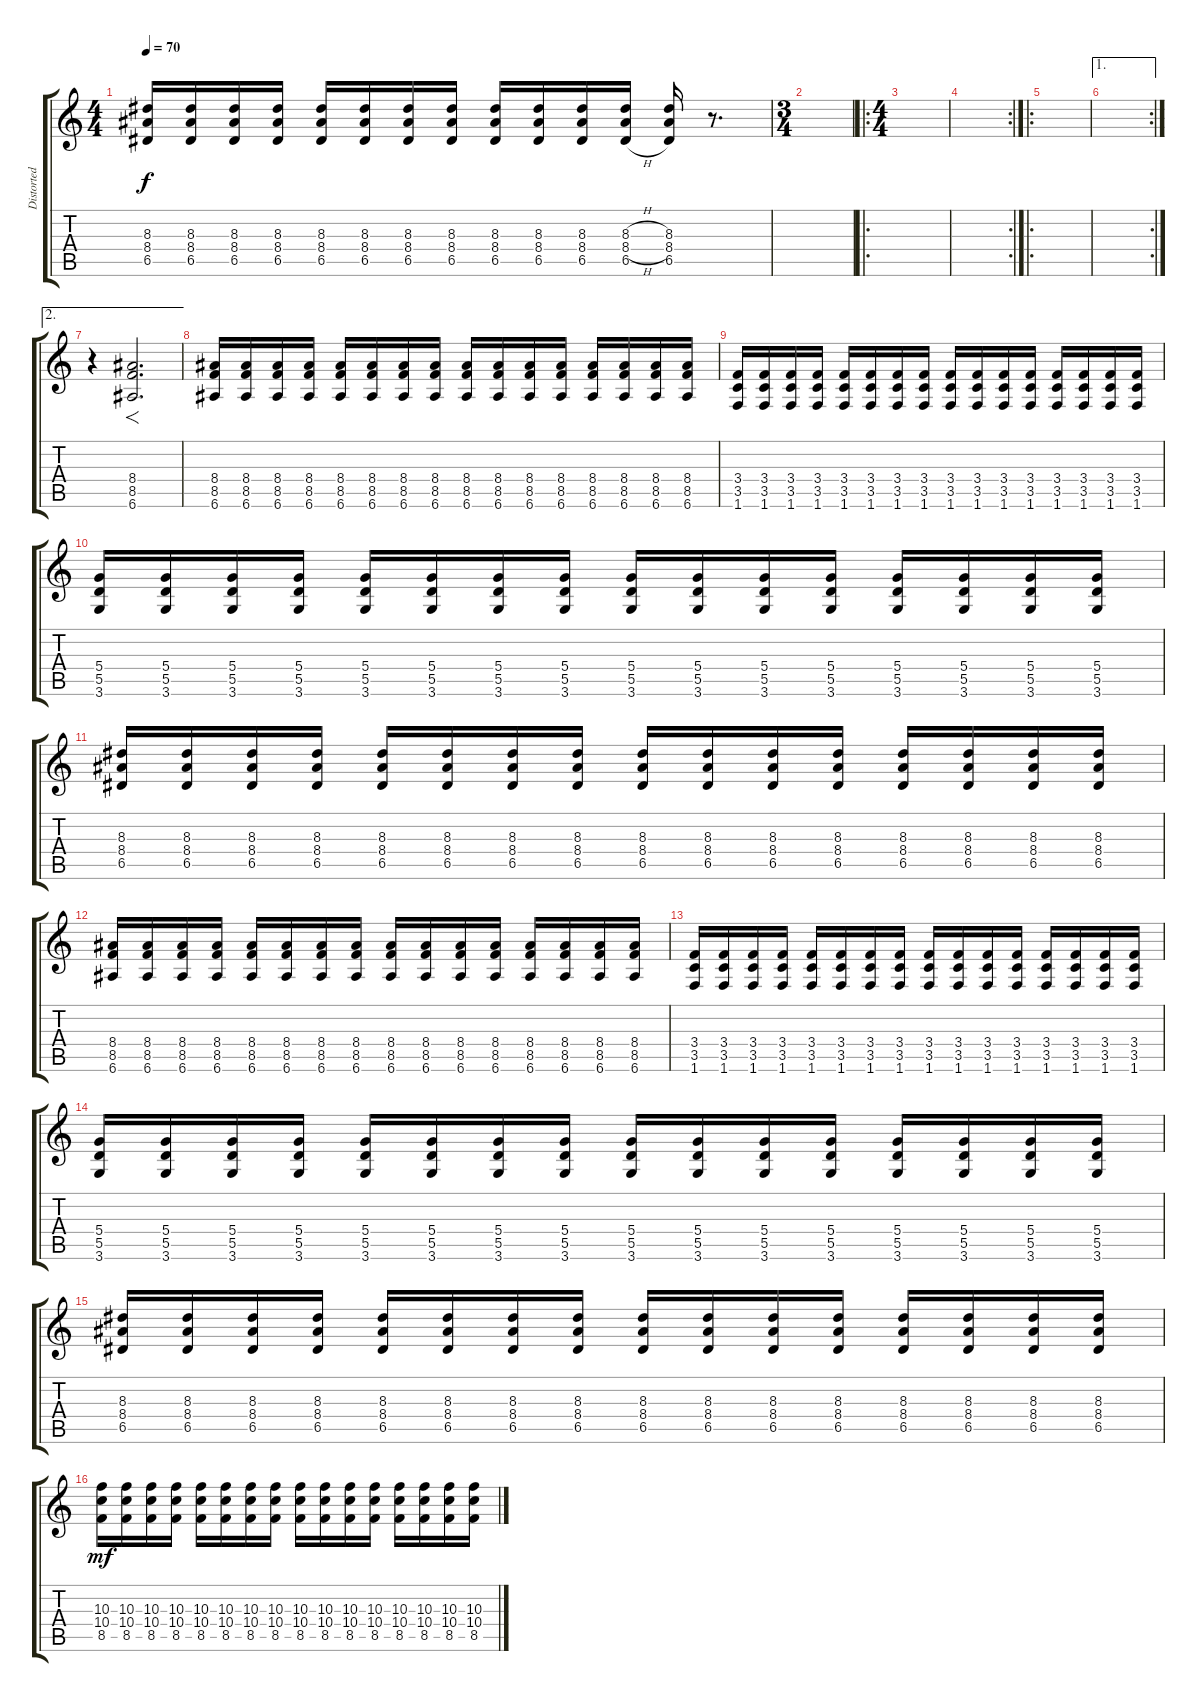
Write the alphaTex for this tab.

\track ("Distorted 1" "Distorted ") {instrument electricguitarclean}
\staff {score tabs}
\tuning (E4 B3 G3 D3 A2 E2) {hide}
\ts (4 4)
\tempo 70
\clef g2
\ks c
(8.3 8.4 6.5).16{dy f} (8.3 8.4 6.5).16 (8.3 8.4 6.5).16 (8.3 8.4 6.5).16 (8.3 8.4 6.5).16 (8.3 8.4 6.5).16 (8.3 8.4 6.5).16 (8.3 8.4 6.5).16 (8.3 8.4 6.5).16 (8.3 8.4 6.5).16 (8.3 8.4 6.5).16 (8.3{h} 8.4{h} 6.5{h}).16 (8.3 8.4 6.5).16 r.8{d} |
\ts (3 4)
|
\ro
\ts (4 4)
|
\rc 2
|
\ro
|
\ae 1
\rc 2
|
\ae 2
r.4 (8.4 8.5 6.6).2{f d} |
(8.4 8.5 6.6).16 (8.4 8.5 6.6).16 (8.4 8.5 6.6).16 (8.4 8.5 6.6).16 (8.4 8.5 6.6).16 (8.4 8.5 6.6).16 (8.4 8.5 6.6).16 (8.4 8.5 6.6).16 (8.4 8.5 6.6).16 (8.4 8.5 6.6).16 (8.4 8.5 6.6).16 (8.4 8.5 6.6).16 (8.4 8.5 6.6).16 (8.4 8.5 6.6).16 (8.4 8.5 6.6).16 (8.4 8.5 6.6).16 |
(3.4 3.5 1.6).16 (3.4 3.5 1.6).16 (3.4 3.5 1.6).16 (3.4 3.5 1.6).16 (3.4 3.5 1.6).16 (3.4 3.5 1.6).16 (3.4 3.5 1.6).16 (3.4 3.5 1.6).16 (3.4 3.5 1.6).16 (3.4 3.5 1.6).16 (3.4 3.5 1.6).16 (3.4 3.5 1.6).16 (3.4 3.5 1.6).16 (3.4 3.5 1.6).16 (3.4 3.5 1.6).16 (3.4 3.5 1.6).16 |
(5.4 5.5 3.6).16 (5.4 5.5 3.6).16 (5.4 5.5 3.6).16 (5.4 5.5 3.6).16 (5.4 5.5 3.6).16 (5.4 5.5 3.6).16 (5.4 5.5 3.6).16 (5.4 5.5 3.6).16 (5.4 5.5 3.6).16 (5.4 5.5 3.6).16 (5.4 5.5 3.6).16 (5.4 5.5 3.6).16 (5.4 5.5 3.6).16 (5.4 5.5 3.6).16 (5.4 5.5 3.6).16 (5.4 5.5 3.6).16 |
(8.3 8.4 6.5).16 (8.3 8.4 6.5).16 (8.3 8.4 6.5).16 (8.3 8.4 6.5).16 (8.3 8.4 6.5).16 (8.3 8.4 6.5).16 (8.3 8.4 6.5).16 (8.3 8.4 6.5).16 (8.3 8.4 6.5).16 (8.3 8.4 6.5).16 (8.3 8.4 6.5).16 (8.3 8.4 6.5).16 (8.3 8.4 6.5).16 (8.3 8.4 6.5).16 (8.3 8.4 6.5).16 (8.3 8.4 6.5).16 |
(8.4 8.5 6.6).16 (8.4 8.5 6.6).16 (8.4 8.5 6.6).16 (8.4 8.5 6.6).16 (8.4 8.5 6.6).16 (8.4 8.5 6.6).16 (8.4 8.5 6.6).16 (8.4 8.5 6.6).16 (8.4 8.5 6.6).16 (8.4 8.5 6.6).16 (8.4 8.5 6.6).16 (8.4 8.5 6.6).16 (8.4 8.5 6.6).16 (8.4 8.5 6.6).16 (8.4 8.5 6.6).16 (8.4 8.5 6.6).16 |
(3.4 3.5 1.6).16 (3.4 3.5 1.6).16 (3.4 3.5 1.6).16 (3.4 3.5 1.6).16 (3.4 3.5 1.6).16 (3.4 3.5 1.6).16 (3.4 3.5 1.6).16 (3.4 3.5 1.6).16 (3.4 3.5 1.6).16 (3.4 3.5 1.6).16 (3.4 3.5 1.6).16 (3.4 3.5 1.6).16 (3.4 3.5 1.6).16 (3.4 3.5 1.6).16 (3.4 3.5 1.6).16 (3.4 3.5 1.6).16 |
(5.4 5.5 3.6).16 (5.4 5.5 3.6).16 (5.4 5.5 3.6).16 (5.4 5.5 3.6).16 (5.4 5.5 3.6).16 (5.4 5.5 3.6).16 (5.4 5.5 3.6).16 (5.4 5.5 3.6).16 (5.4 5.5 3.6).16 (5.4 5.5 3.6).16 (5.4 5.5 3.6).16 (5.4 5.5 3.6).16 (5.4 5.5 3.6).16 (5.4 5.5 3.6).16 (5.4 5.5 3.6).16 (5.4 5.5 3.6).16 |
(8.3 8.4 6.5).16 (8.3 8.4 6.5).16 (8.3 8.4 6.5).16 (8.3 8.4 6.5).16 (8.3 8.4 6.5).16 (8.3 8.4 6.5).16 (8.3 8.4 6.5).16 (8.3 8.4 6.5).16 (8.3 8.4 6.5).16 (8.3 8.4 6.5).16 (8.3 8.4 6.5).16 (8.3 8.4 6.5).16 (8.3 8.4 6.5).16 (8.3 8.4 6.5).16 (8.3 8.4 6.5).16 (8.3 8.4 6.5).16 |
(10.3 10.4 8.5).16{dy mf} (10.3 10.4 8.5).16 (10.3 10.4 8.5).16 (10.3 10.4 8.5).16 (10.3 10.4 8.5).16 (10.3 10.4 8.5).16 (10.3 10.4 8.5).16 (10.3 10.4 8.5).16 (10.3 10.4 8.5).16 (10.3 10.4 8.5).16 (10.3 10.4 8.5).16 (10.3 10.4 8.5).16 (10.3 10.4 8.5).16 (10.3 10.4 8.5).16 (10.3 10.4 8.5).16 (10.3 10.4 8.5).16
